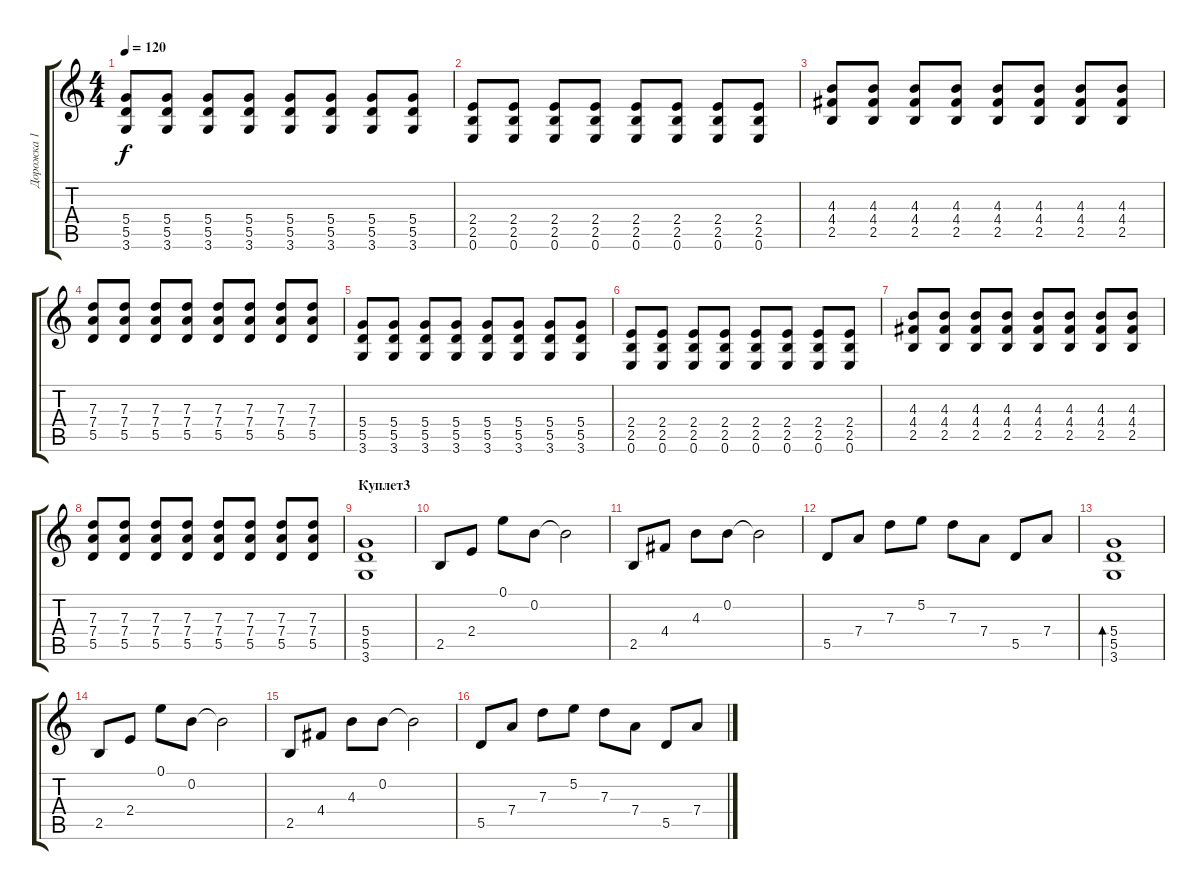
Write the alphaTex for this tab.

\track ("Дорожка 1" "Дорожка 1") {instrument distortionguitar}
\staff {score tabs}
\tuning (E4 B3 G3 D3 A2 E2) {hide}
\ts (4 4)
\tempo 120
\clef g2
\ks c
(5.4 5.5 3.6).8{dy f} (5.4 5.5 3.6).8 (5.4 5.5 3.6).8 (5.4 5.5 3.6).8 (5.4 5.5 3.6).8 (5.4 5.5 3.6).8 (5.4 5.5 3.6).8 (5.4 5.5 3.6).8 |
(2.4 2.5 0.6).8 (2.4 2.5 0.6).8 (2.4 2.5 0.6).8 (2.4 2.5 0.6).8 (2.4 2.5 0.6).8 (2.4 2.5 0.6).8 (2.4 2.5 0.6).8 (2.4 2.5 0.6).8 |
(4.3 4.4 2.5).8 (4.3 4.4 2.5).8 (4.3 4.4 2.5).8 (4.3 4.4 2.5).8 (4.3 4.4 2.5).8 (4.3 4.4 2.5).8 (4.3 4.4 2.5).8 (4.3 4.4 2.5).8 |
(7.3 7.4 5.5).8 (7.3 7.4 5.5).8 (7.3 7.4 5.5).8 (7.3 7.4 5.5).8 (7.3 7.4 5.5).8 (7.3 7.4 5.5).8 (7.3 7.4 5.5).8 (7.3 7.4 5.5).8 |
(5.4 5.5 3.6).8 (5.4 5.5 3.6).8 (5.4 5.5 3.6).8 (5.4 5.5 3.6).8 (5.4 5.5 3.6).8 (5.4 5.5 3.6).8 (5.4 5.5 3.6).8 (5.4 5.5 3.6).8 |
(2.4 2.5 0.6).8 (2.4 2.5 0.6).8 (2.4 2.5 0.6).8 (2.4 2.5 0.6).8 (2.4 2.5 0.6).8 (2.4 2.5 0.6).8 (2.4 2.5 0.6).8 (2.4 2.5 0.6).8 |
(4.3 4.4 2.5).8 (4.3 4.4 2.5).8 (4.3 4.4 2.5).8 (4.3 4.4 2.5).8 (4.3 4.4 2.5).8 (4.3 4.4 2.5).8 (4.3 4.4 2.5).8 (4.3 4.4 2.5).8 |
(7.3 7.4 5.5).8 (7.3 7.4 5.5).8 (7.3 7.4 5.5).8 (7.3 7.4 5.5).8 (7.3 7.4 5.5).8 (7.3 7.4 5.5).8 (7.3 7.4 5.5).8 (7.3 7.4 5.5).8 |
\section ("" "Куплет3")
(5.4 5.5 3.6).1 |
2.5.8 2.4.8 0.1.8 0.2.8 0.2{t}.2 |
2.5.8 4.4.8 4.3.8 0.2.8 0.2{t}.2 |
5.5.8 7.4.8 7.3.8 5.2.8 7.3.8 7.4.8 5.5.8 7.4.8 |
(5.4 5.5 3.6).1{bd 240} |
2.5.8 2.4.8 0.1.8 0.2.8 0.2{t}.2 |
2.5.8 4.4.8 4.3.8 0.2.8 0.2{t}.2 |
5.5.8 7.4.8 7.3.8 5.2.8 7.3.8 7.4.8 5.5.8 7.4.8
